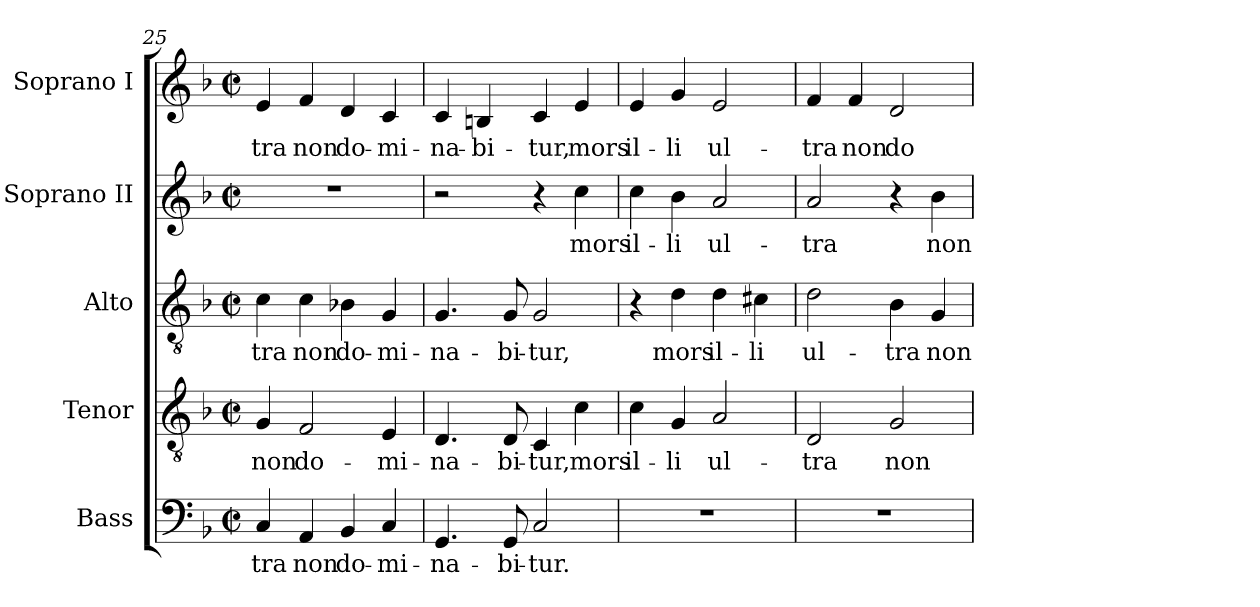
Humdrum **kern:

**kern	**text	**kern	**text	**kern	**text	**kern	**text	**kern	**text
*part5	*part5	*part4	*part4	*part3	*part3	*part2	*part2	*part1	*part1
*staff5	*staff5	*staff4	*staff4	*staff3	*staff3	*staff2	*staff2	*staff1	*staff1
*I"Bass	*	*I"Tenor	*	*I"Alto	*	*I"Soprano II	*	*I"Soprano I	*
*I'B	*	*I'T	*	*I'A	*	*I'S 2	*	*I'S 1	*
*clefF4	*	*clefGv2	*	*clefGv2	*	*clefG2	*	*clefG2	*
*ITrd7c12	*	*ITrd7c12	*	*	*	*	*	*	*
*k[b-]	*	*k[b-]	*	*k[b-]	*	*k[b-]	*	*k[b-]	*
*F:	*	*F:	*	*F:	*	*F:	*	*F:	*
*M2/2	*	*M2/2	*	*M2/2	*	*M2/2	*	*M2/2	*
*met(c|)	*	*met(c|)	*	*met(c|)	*	*met(c|)	*	*met(c|)	*
=25	=25	=25	=25	=25	=25	=25	=25	=25	=25
!	!LO:LY:b:color=#000000	!	!	!	!	!	!	!	!
!	!	!	!LO:LY:b:color=#000000	!	!	!	!	!	!
!	!	!	!	!	!LO:LY:b:color=#000000	!	!	!	!
!	!	!	!	!	!	!	!	!	!LO:LY:b:color=#000000
4CCi/	-tra	4GGi/	non	4ci\	-tra	1r	.	4ei/	-tra
!	!LO:LY:b:color=#000000	!	!	!	!	!	!	!	!
!	!	!	!LO:LY:b:color=#000000	!	!	!	!	!	!
!	!	!	!	!	!LO:LY:b:color=#000000	!	!	!	!
!	!	!	!	!	!	!	!	!	!LO:LY:b:color=#000000
4AAAi/	non	2FFi/	do-	4ci\	non	.	.	4fi/	non
!	!LO:LY:b:color=#000000	!	!	!	!	!	!	!	!
!	!	!	!	!	!LO:LY:b:color=#000000	!	!	!	!
!	!	!	!	!	!	!	!	!	!LO:LY:b:color=#000000
4BBB-i/	do-	.	.	4B-Xi\	do-	.	.	4di/	do-
!	!LO:LY:b:color=#000000	!	!	!	!	!	!	!	!
!	!	!	!LO:LY:b:color=#000000	!	!	!	!	!	!
!	!	!	!	!	!LO:LY:b:color=#000000	!	!	!	!
!	!	!	!	!	!	!	!	!	!LO:LY:b:color=#000000
4CCi/	-mi-	4EEi/	-mi-	4Gi/	-mi-	.	.	4ci/	-mi-
!!LO:LB:g=z
=26	=26	=26	=26	=26	=26	=26	=26	=26	=26
!	!LO:LY:b:color=#000000	!	!	!	!	!	!	!	!
!	!	!	!LO:LY:b:color=#000000	!	!	!	!	!	!
!	!	!	!	!	!LO:LY:b:color=#000000	!	!	!	!
!	!	!	!	!	!	!	!	!	!LO:LY:b:color=#000000
4.GGGi/	-na-	4.DDi/	-na-	4.Gi/	-na-	2r	.	4ci/	-na-
!	!	!	!	!	!	!	!	!	!LO:LY:b:color=#000000
.	.	.	.	.	.	.	.	4Bni/	-bi-
!	!LO:LY:b:color=#000000	!	!	!	!	!	!	!	!
!	!	!	!LO:LY:b:color=#000000	!	!	!	!	!	!
!	!	!	!	!	!LO:LY:b:color=#000000	!	!	!	!
8GGGi/	-bi-	8DDi/	-bi-	8Gi/	-bi-	.	.	.	.
!	!LO:LY:b:color=#000000	!	!	!	!	!	!	!	!
!	!	!	!LO:LY:b:color=#000000	!	!	!	!	!	!
!	!	!	!	!	!LO:LY:b:color=#000000	!	!	!	!
!	!	!	!	!	!	!	!	!	!LO:LY:b:color=#000000
2CCi/	-tur.	4CCi/	-tur,	2Gi/	-tur,	4r	.	4ci/	-tur,
!	!	!	!LO:LY:b:color=#000000	!	!	!	!	!	!
!	!	!	!	!	!	!	!LO:LY:b:color=#000000	!	!
!	!	!	!	!	!	!	!	!	!LO:LY:b:color=#000000
.	.	4Ci\	mors	.	.	4cci\	mors	4ei/	mors
=27	=27	=27	=27	=27	=27	=27	=27	=27	=27
!	!	!	!LO:LY:b:color=#000000	!	!	!	!	!	!
!	!	!	!	!	!	!	!LO:LY:b:color=#000000	!	!
!	!	!	!	!	!	!	!	!	!LO:LY:b:color=#000000
1r	.	4Ci\	il-	4r	.	4cci\	il-	4ei/	il-
!	!	!	!LO:LY:b:color=#000000	!	!	!	!	!	!
!	!	!	!	!	!LO:LY:b:color=#000000	!	!	!	!
!	!	!	!	!	!	!	!LO:LY:b:color=#000000	!	!
!	!	!	!	!	!	!	!	!	!LO:LY:b:color=#000000
.	.	4GGi/	-li	4di\	mors	4b-i\	-li	4gi/	-li
!	!	!	!LO:LY:b:color=#000000	!	!	!	!	!	!
!	!	!	!	!	!LO:LY:b:color=#000000	!	!	!	!
!	!	!	!	!	!	!	!LO:LY:b:color=#000000	!	!
!	!	!	!	!	!	!	!	!	!LO:LY:b:color=#000000
.	.	2AAi/	ul-	4di\	il-	2ai/	ul-	2ei/	ul-
!	!	!	!	!	!LO:LY:b:color=#000000	!	!	!	!
.	.	.	.	4c#Xi\	-li	.	.	.	.
=28	=28	=28	=28	=28	=28	=28	=28	=28	=28
!	!	!	!LO:LY:b:color=#000000	!	!	!	!	!	!
!	!	!	!	!	!LO:LY:b:color=#000000	!	!	!	!
!	!	!	!	!	!	!	!LO:LY:b:color=#000000	!	!
!	!	!	!	!	!	!	!	!	!LO:LY:b:color=#000000
1r	.	2DDi/	-tra	2di\	ul-	2ai/	-tra	4fi/	-tra
!	!	!	!	!	!	!	!	!	!LO:LY:b:color=#000000
.	.	.	.	.	.	.	.	4fi/	non
!	!	!	!LO:LY:b:color=#000000	!	!	!	!	!	!
!	!	!	!	!	!LO:LY:b:color=#000000	!	!	!	!
!	!	!	!	!	!	!	!	!	!LO:LY:b:color=#000000
.	.	2GGi/	non	4B-i\	-tra	4r	.	2di/	do-
!	!	!	!	!	!LO:LY:b:color=#000000	!	!	!	!
!	!	!	!	!	!	!	!LO:LY:b:color=#000000	!	!
.	.	.	.	4Gi/	non	4b-i\	non	.	.
=	=	=	=	=	=	=	=	=	=
*-	*-	*-	*-	*-	*-	*-	*-	*-	*-
